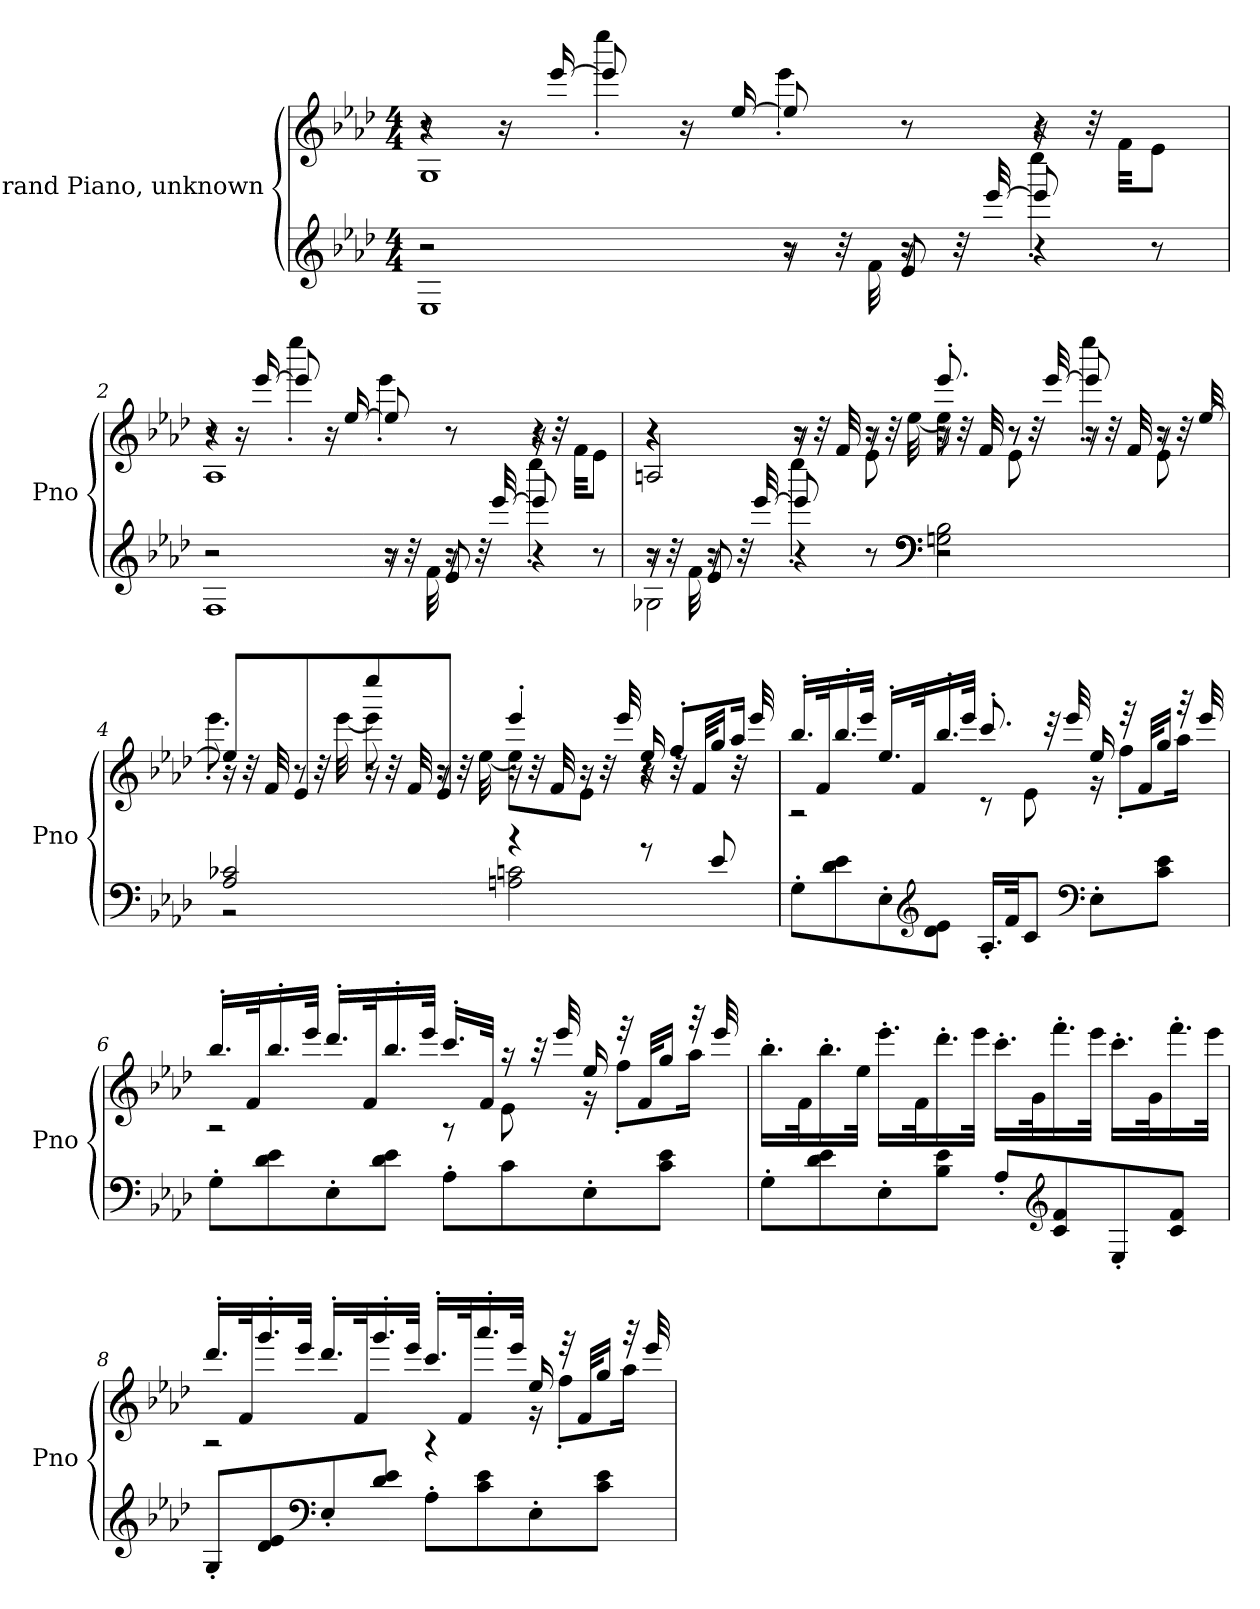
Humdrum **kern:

**kern	**kern
*part1	*part1
*staff2	*staff1
*I"Grand Piano, unknown	*
*I'Pno	*
*clefG2	*clefG2
*k[b-e-a-d-]	*k[b-e-a-d-]
*M4/4	*M4/4
*MM120	*MM120
=1	=1
*^	*^
*	*^	*	*^
*	*	*^	*	*	*
2r	2r	2r	1E-	8r	4r	1G
.	.	.	.	16r	.	.
.	.	.	.	[16eee-/	.	.
.	.	.	.	8eee-/]	4eeee-'\	.
.	.	.	.	16r	.	.
.	.	.	.	[16ee-/	.	.
8r	16r	8r	.	8ee-/]	4eee-'\	.
.	32r	.	.	.	.	.
.	32f\	.	.	.	.	.
16r	8r	8e-/	.	8r	.	.
32r	.	.	.	.	.	.
[32eee-/	.	.	.	.	.	.
8eee-/]	4eeee-'\	4r	.	4r	16r	.
.	.	.	.	.	32r	.
.	.	.	.	.	32f\KKL	.
8r	.	.	.	.	8e-\J	.
=2	=2	=2	=2	=2	=2	=2
2r	2r	2r	1F	8r	4r	1A-
.	.	.	.	16r	.	.
.	.	.	.	[16eee-/	.	.
.	.	.	.	8eee-/]	4eeee-'\	.
.	.	.	.	16r	.	.
.	.	.	.	[16ee-/	.	.
8r	16r	8r	.	8ee-/]	4eee-'\	.
.	32r	.	.	.	.	.
.	32f\	.	.	.	.	.
16r	8r	8e-/	.	8r	.	.
32r	.	.	.	.	.	.
[32eee-/	.	.	.	.	.	.
8eee-/]	4eeee-'\	4r	.	4r	16r	.
.	.	.	.	.	32r	.
.	.	.	.	.	32f\KKL	.
8r	.	.	.	.	8e-\J	.
!!LO:LB:g=z
=3	=3	=3	=3	=3	=3	=3
*	*	*	*	*	*	*^
8r	16r	8r	2G-X\	2An/	4r	4r	4r
.	32r	.	.	.	.	.	.
.	32f\	.	.	.	.	.	.
16r	8r	8e-/	.	.	.	.	.
32r	.	.	.	.	.	.	.
[32eee-/	.	.	.	.	.	.	.
8eee-/]	4eeee-'\	4r	.	.	8r	16r	8r
.	.	.	.	.	.	32r	.
.	.	.	.	.	.	32f/	.
8r	.	.	.	.	8e-\	8r	16r
.	.	.	.	.	.	.	32r
.	.	.	.	.	.	.	[32ee-\
*clefF4	*	*	*	*	*	*	*
2r	2Gn\ 2B-\	2r	2r	8.eee-'/	8r	16r	8ee-\]
.	.	.	.	.	.	32r	.
.	.	.	.	.	.	32f/	.
.	.	.	.	.	8e-\	8r	8r
.	.	.	.	32r	.	.	.
.	.	.	.	[32eee-/	.	.	.
.	.	.	.	8eee-/]	4eeee-'\	16r	8r
.	.	.	.	.	.	32r	.
.	.	.	.	.	.	32f/	.
.	.	.	.	16r	.	8r	8e-\
.	.	.	.	32r	.	.	.
.	.	.	.	[32ee-/	.	.	.
*	*v	*v	*v	*	*	*	*
*	*	*	*	*v	*v
!!LO:LB:g=z
=4	=4	=4	=4	=4
2A-/ 2c-X/	2r	8ee-/L]	8.eee-'\	16r
.	.	.	.	32r
.	.	.	.	32f/
.	.	8e-/	.	8r
.	.	.	32r	.
.	.	.	[32eee-\	.
.	.	8eeee-/	8eee-\]	16r
.	.	.	.	32r
.	.	.	.	32f/
.	.	8e-/J	16r	8r
.	.	.	32r	.
.	.	.	[32ee-\	.
4r	2An\ 2cn\	4eee-'/	8ee-\L]	16r
.	.	.	.	32r
.	.	.	.	32f/
.	.	.	8e-\J	16r
.	.	.	.	32r
.	.	.	.	32eee-/
8r	.	16r	4r	16ee-/
.	.	8ff'/L	.	32r
.	.	.	.	32f/KLL
8e-/	.	.	.	16gg/JJ
.	.	16aa-/Jk	.	32r
.	.	.	.	32eee-/
*v	*v	*	*	*
*	*	*v	*v
!!LO:LB:g=z
=5	=5	=5
8G'\L	16.bb-'/LL	2r
.	32f/K	.
8d-\ 8e-\	16.bb-'/	.
.	32eee-/JJk	.
8E-'\	16.ee-'/LL	.
.	32f/K	.
*clefG2	*	*
8d-\ 8e-\J	16.bb-'/	.
.	32eee-/JJk	.
16.A-'/LL	8.ccc'/	8r
32f/JK	.	.
8c/J	.	8e-\
.	32r	.
.	32eee-/	.
*clefF4	*	*
8E-'\L	16ee-/	16r
.	32r	8ff'\L
.	32f/KLL	.
8c\ 8e-\J	16gg/JJ	.
.	32r	16aa-\Jk
.	32eee-/	.
!!LO:LB:g=z	!!
=6	=6	=6
8G'\L	16.bb-'/LL	2r
.	32f/K	.
8d-\ 8e-\	16.bb-'/	.
.	32eee-/JJk	.
8E-'\	16.ddd-'/LL	.
.	32f/K	.
8d-\ 8e-\J	16.bb-'/	.
.	32eee-/JJk	.
8A-'\L	16.ccc'/LL	8r
.	32f/JJk	.
8c\	16r	8e-\
.	32r	.
.	32eee-/	.
8E-'\	16ee-/	16r
.	32r	8ff'\L
.	32f/KLL	.
8c\ 8e-\J	16gg/JJ	.
.	32r	16aa-\Jk
.	32eee-/	.
*	*v	*v
=7	=7
8G'\L	16.bb-'\LL
.	32f\K
8d-\ 8e-\	16.bb-'\
.	32ee-\JJk
8E-'\	16.eee-'\LL
.	32f\K
8B-\ 8e-\J	16.ddd-'\
.	32eee-\JJk
8A-'/L	16.ccc'\LL
.	32g\K
*clefG2	*
8c/ 8f/	16.fff'\
.	32eee-\JJk
8E-'/	16.ccc'\LL
.	32g\K
8c/ 8f/J	16.fff'\
.	32eee-\JJk
!!LO:PB:g=z
=8	=8
*	*^
8G'/L	16.ddd-'/LL	2r
.	32f/K	.
8d-/ 8e-/	16.ggg'/	.
.	32eee-/JJk	.
*clefF4	*	*
8E-'/	16.ddd-'/LL	.
.	32f/K	.
8d-/ 8e-/J	16.ggg'/	.
.	32eee-/JJk	.
8A-'\L	16.ccc'/LL	4r
.	32f/K	.
8c\ 8e-\	16.aaa-'/	.
.	32eee-/JJk	.
8E-'\	16ee-/	16r
.	32r	8ff'\L
.	32f/KLL	.
8c\ 8e-\J	16gg/JJ	.
.	32r	16aa-\Jk
.	32eee-/	.
*	*v	*v
=	=
*-	*-
